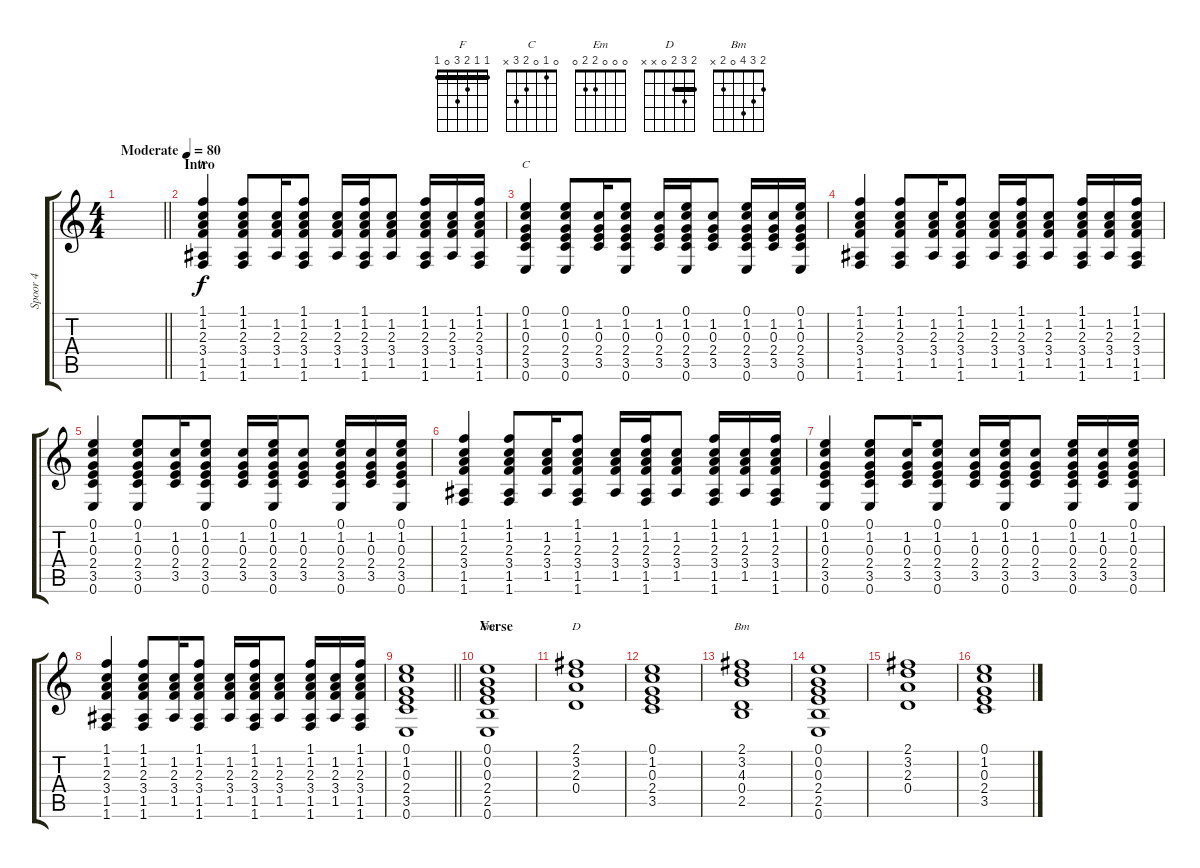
\track ("Spoor 4" "Spoor 4") {instrument acousticguitarsteel}
\staff {score tabs}
\tuning (E4 B3 G3 D3 A2 E2) {hide}
\chord ("F" 1 1 2 3 0 1) {barre 1}
\chord ("C" 0 1 0 2 3 x)
\chord ("Em" 0 0 0 2 2 0)
\chord ("D" 2 3 2 0 x x) {barre 2}
\chord ("Bm" 2 3 4 0 2 x)
\ts (4 4)
\tempo (80 "Moderate")
\clef g2
\barLineRight lightlight
\ks c
|
\section ("" "Intro")
(1.1 1.2 2.3 3.4 1.5 1.6).4{ch "F"} (1.1 1.2 2.3 3.4 1.5 1.6).8 (1.2 2.3 3.4 1.5).16 (1.1 1.2 2.3 3.4 1.5 1.6).8 (1.2 2.3 3.4 1.5).16 (1.1 1.2 2.3 3.4 1.5 1.6).16 (1.2 2.3 3.4 1.5).8 (1.1 1.2 2.3 3.4 1.5 1.6).16 (1.2 2.3 3.4 1.5).16 (1.1 1.2 2.3 3.4 1.5 1.6).16 |
(0.1 1.2 0.3 2.4 3.5 0.6).4{ch "C"} (0.1 1.2 0.3 2.4 3.5 0.6).8 (1.2 0.3 2.4 3.5).16 (0.1 1.2 0.3 2.4 3.5 0.6).8 (1.2 0.3 2.4 3.5).16 (0.1 1.2 0.3 2.4 3.5 0.6).16 (1.2 0.3 2.4 3.5).8 (0.1 1.2 0.3 2.4 3.5 0.6).16 (1.2 0.3 2.4 3.5).16 (0.1 1.2 0.3 2.4 3.5 0.6).16 |
(1.1 1.2 2.3 3.4 1.5 1.6).4 (1.1 1.2 2.3 3.4 1.5 1.6).8 (1.2 2.3 3.4 1.5).16 (1.1 1.2 2.3 3.4 1.5 1.6).8 (1.2 2.3 3.4 1.5).16 (1.1 1.2 2.3 3.4 1.5 1.6).16 (1.2 2.3 3.4 1.5).8 (1.1 1.2 2.3 3.4 1.5 1.6).16 (1.2 2.3 3.4 1.5).16 (1.1 1.2 2.3 3.4 1.5 1.6).16 |
(0.1 1.2 0.3 2.4 3.5 0.6).4 (0.1 1.2 0.3 2.4 3.5 0.6).8 (1.2 0.3 2.4 3.5).16 (0.1 1.2 0.3 2.4 3.5 0.6).8 (1.2 0.3 2.4 3.5).16 (0.1 1.2 0.3 2.4 3.5 0.6).16 (1.2 0.3 2.4 3.5).8 (0.1 1.2 0.3 2.4 3.5 0.6).16 (1.2 0.3 2.4 3.5).16 (0.1 1.2 0.3 2.4 3.5 0.6).16 |
(1.1 1.2 2.3 3.4 1.5 1.6).4 (1.1 1.2 2.3 3.4 1.5 1.6).8 (1.2 2.3 3.4 1.5).16 (1.1 1.2 2.3 3.4 1.5 1.6).8 (1.2 2.3 3.4 1.5).16 (1.1 1.2 2.3 3.4 1.5 1.6).16 (1.2 2.3 3.4 1.5).8 (1.1 1.2 2.3 3.4 1.5 1.6).16 (1.2 2.3 3.4 1.5).16 (1.1 1.2 2.3 3.4 1.5 1.6).16 |
(0.1 1.2 0.3 2.4 3.5 0.6).4 (0.1 1.2 0.3 2.4 3.5 0.6).8 (1.2 0.3 2.4 3.5).16 (0.1 1.2 0.3 2.4 3.5 0.6).8 (1.2 0.3 2.4 3.5).16 (0.1 1.2 0.3 2.4 3.5 0.6).16 (1.2 0.3 2.4 3.5).8 (0.1 1.2 0.3 2.4 3.5 0.6).16 (1.2 0.3 2.4 3.5).16 (0.1 1.2 0.3 2.4 3.5 0.6).16 |
(1.1 1.2 2.3 3.4 1.5 1.6).4 (1.1 1.2 2.3 3.4 1.5 1.6).8 (1.2 2.3 3.4 1.5).16 (1.1 1.2 2.3 3.4 1.5 1.6).8 (1.2 2.3 3.4 1.5).16 (1.1 1.2 2.3 3.4 1.5 1.6).16 (1.2 2.3 3.4 1.5).8 (1.1 1.2 2.3 3.4 1.5 1.6).16 (1.2 2.3 3.4 1.5).16 (1.1 1.2 2.3 3.4 1.5 1.6).16 |
\barLineRight lightlight
(0.1 1.2 0.3 2.4 3.5 0.6).1 |
\section ("" "Verse")
(0.1 0.2 0.3 2.4 2.5 0.6).1{ch "Em"} |
(2.1 3.2 2.3 0.4).1{ch "D"} |
(0.1 1.2 0.3 2.4 3.5).1 |
(2.1 3.2 4.3 0.4 2.5).1{ch "Bm"} |
(0.1 0.2 0.3 2.4 2.5 0.6).1 |
(2.1 3.2 2.3 0.4).1 |
(0.1 1.2 0.3 2.4 3.5).1
